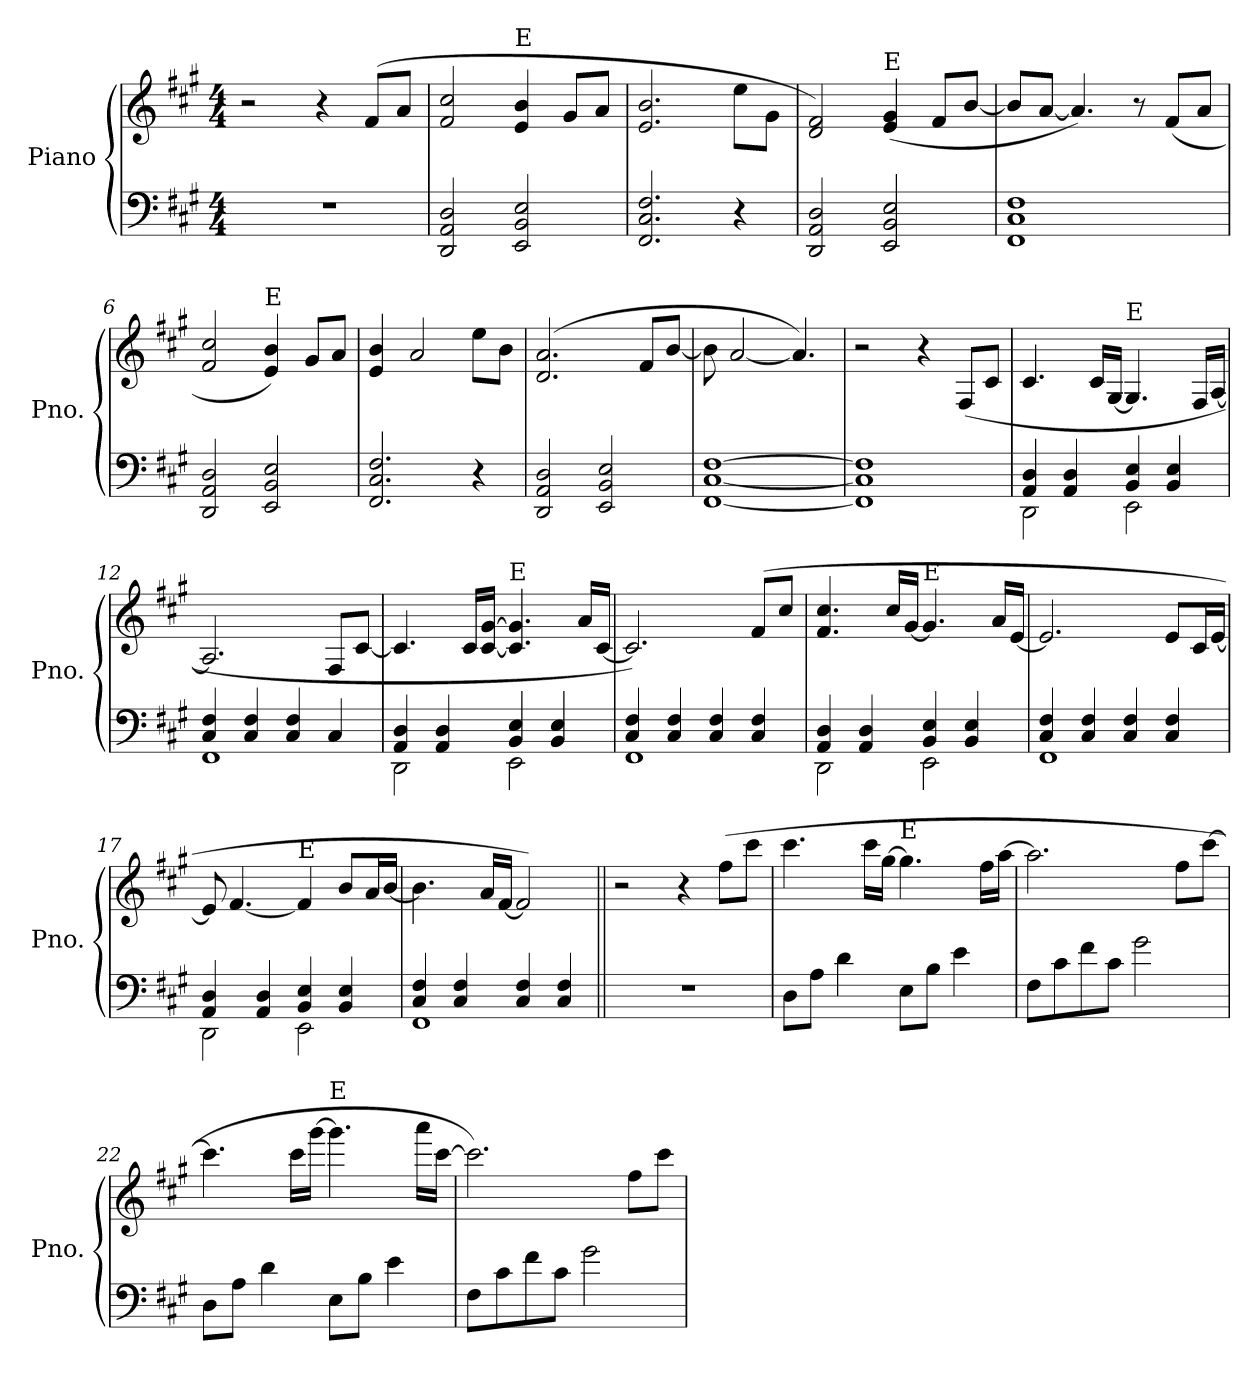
**kern	**kern
*part1	*part1
*staff2	*staff1
*I"Piano	*
*I'Pno.	*
*clefF4	*clefG2
*k[f#c#g#]	*k[f#c#g#]
*M4/4	*M4/4
*MM60	*MM60
=1	=1
1r	2r
.	4r
.	(>8f#/L
.	8a/J
=2	=2
2DD/<<< 2AA/<<< 2D/<<<	2f#/ 2cc#/
!	!LO:TX:a:t=E
2EE/<<< 2BB/<<< 2E/<<<	4e/ 4b/
.	8g#/L
.	8a/J
=3	=3
2.FF#/<<< 2.C#/<<< 2.F#/<<<	2.e/ 2.b/
4r	8ee\L
.	8g#\J
=4	=4
2DD/ 2AA/ 2D/	2d/ 2f#/)
!	!LO:TX:a:t=E
2EE/ 2BB/ 2E/	(>4e/ 4g#/
.	8f#/L
.	[8b/J
=5	=5
1FF# 1C# 1F#	8b/L]
.	[8a/J
.	4.a/])
.	8r
.	(>8f#/L
.	8a/J
=6	=6
2DD/ 2AA/ 2D/	2f#/ 2cc#/
!	!LO:TX:a:t=E
2EE/ 2BB/ 2E/	4e/ 4b/)
.	8g#/L
.	8a/J
!!LO:LB:g=z
=7	=7
2.FF#/ 2.C#/ 2.F#/	4e/ 4b/
.	2a/
4r	8ee\L
.	8b\J
=8	=8
2DD/ 2AA/ 2D/	(>2.d/ 2.a/
2EE/ 2BB/ 2E/	.
.	8f#/L
.	[8b/J
=9	=9
[1FF# [1C# [1F#	8b\]
.	[2a/
.	4.a/])
=10	=10
1FF#] 1C#] 1F#]	2r
.	4r
.	(>8F#/L
.	8c#/J
=11	=11
*^	*
4AA/ 4D/	2DD\	4.c#/
4AA/ 4D/	.	.
.	.	16c#/LL
.	.	[16G#/JJ
!	!	!LO:TX:a:t=E
4BB/ 4E/	2EE\	4.G#/]
4BB/ 4E/	.	.
.	.	16F#/LL
.	.	[16A/JJ
=12	=12	=12
4C#/ 4F#/	1FF#	2.A/]
4C#/ 4F#/	.	.
4C#/ 4F#/	.	.
4C#/	.	8F#/L
.	.	[8c#/J
!!LO:LB:g=z
=13	=13	=13
4AA/ 4D/	2DD\	4.c#/]
4AA/ 4D/	.	.
.	.	16c#/LL
.	.	[16c#/ [16g#/JJ
!	!	!LO:TX:a:t=E
4BB/ 4E/	2EE\	4.c#/] 4.g#/]
4BB/ 4E/	.	.
.	.	16a/LL
.	.	[16c#/JJ
=14	=14	=14
4C#/ 4F#/	1FF#	2.c#/])
4C#/ 4F#/	.	.
4C#/ 4F#/	.	.
4C#/ 4F#/	.	(>8f#/L
.	.	8cc#/J
=15	=15	=15
4AA/ 4D/	2DD\	4.f#/ 4.cc#/
4AA/ 4D/	.	.
.	.	16cc#/LL
.	.	[16g#/JJ
!	!	!LO:TX:a:t=E
4BB/ 4E/	2EE\	4.g#/]
4BB/ 4E/	.	.
.	.	16a/LL
.	.	[16e/JJ
=16	=16	=16
4C#/ 4F#/	1FF#	2.e/]
4C#/ 4F#/	.	.
4C#/ 4F#/	.	.
4C#/ 4F#/	.	8e/L
.	.	16c#/L
.	.	[16e/JJ
=17	=17	=17
4AA/ 4D/	2DD\	8e/]
.	.	[4.f#/
4AA/ 4D/	.	.
!	!	!LO:TX:a:t=E
4BB/ 4E/	2EE\	4f#/]
4BB/ 4E/	.	8b/L
.	.	16a/L
.	.	[16b/JJ
!!LO:LB:g=z
=18	=18	=18
4C#/ 4F#/	1FF#	4.b\]
4C#/ 4F#/	.	.
.	.	16a/LL
.	.	[16f#/JJ
4C#/ 4F#/	.	2f#/])
4C#/ 4F#/	.	.
*v	*v	*
=19||	=19||
1r	2r
.	4r
.	(>8ff#\L
.	8ccc#\J
=20	=20
8D\L	4.ccc#\
8A\J	.
4d\	.
.	16ccc#\LL
.	[16gg#\JJ
!	!LO:TX:a:t=E
8E\L	4.gg#\]
8B\J	.
4e\	.
.	16ff#\LL
.	[16aa\JJ
=21	=21
8F#\L	2.aa\]
8c#\	.
8f#\	.
8c#\J	.
2g#\	.
.	8ff#\L
.	[8ccc#\J
!!LO:LB:g=z
=22	=22
8D\L	4.ccc#\]
8A\J	.
4d\	.
.	16ccc#\LL
.	[16ggg#\JJ
!	!LO:TX:a:t=E
8E\L	4.ggg#\]
8B\J	.
4e\	.
.	16aaa\LL
.	[16ccc#\JJ
=23	=23
8F#\L	2.ccc#\])
8c#\	.
8f#\	.
8c#\J	.
2g#\	.
.	8ff#\L
.	8ccc#\J
=	=
*-	*-
